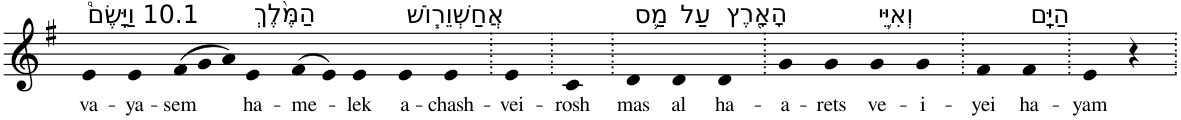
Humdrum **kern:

**kern	**text
*part1	*part1
*staff1	*staff1
*I"Piano	*
*I'Pno	*
*clefG2	*
*k[f#]	*
*G:	*
=1	=1
!LO:TX:a:t=10.1 וַיָּשֶׂם֩	!
!	!LO:LY:b
4e	va-
!	!LO:LY:b
4e	-ya-
*Xtuplet	*
!	!LO:LY:b
(>12f#	-sem
12g	.
12a)	.
!LO:TX:a:t=הַמֶּ֨לֶךְ	!
!	!LO:LY:b
4e	ha-
!	!LO:LY:b
(>8f#	-me-
8e)	.
!	!LO:LY:b
4e	-lek
!LO:TX:a:t=אֲחַשְׁוֵר֧וֹשׁ	!
!	!LO:LY:b
4e	a-
!	!LO:LY:b
4e	-chash-
=2.	=2.
!	!LO:LY:b
4e	-vei-
=3.	=3.
!	!LO:LY:b
4c	-rosh
=4.	=4.
!LO:TX:a:t=מַ֛ס	!
!	!LO:LY:b
4d	mas
!LO:TX:a:t=עַל	!
!	!LO:LY:b
4d	al
!LO:TX:a:t=הָאָ֖רֶץ	!
!	!LO:LY:b
4d	ha-
=5.	=5.
!	!LO:LY:b
4g	-a-
!	!LO:LY:b
4g	-rets
!LO:TX:a:t=וְאִיֵּ֥י	!
!	!LO:LY:b
4g	ve-
!	!LO:LY:b
4g	-i-
=6.	=6.
!	!LO:LY:b
4f#	-yei
!LO:TX:a:t=הַיָּֽם	!
!	!LO:LY:b
4f#	ha-
=7.	=7.
!	!LO:LY:b
4e	-yam
4r	.
=.	=.
*-	*-
